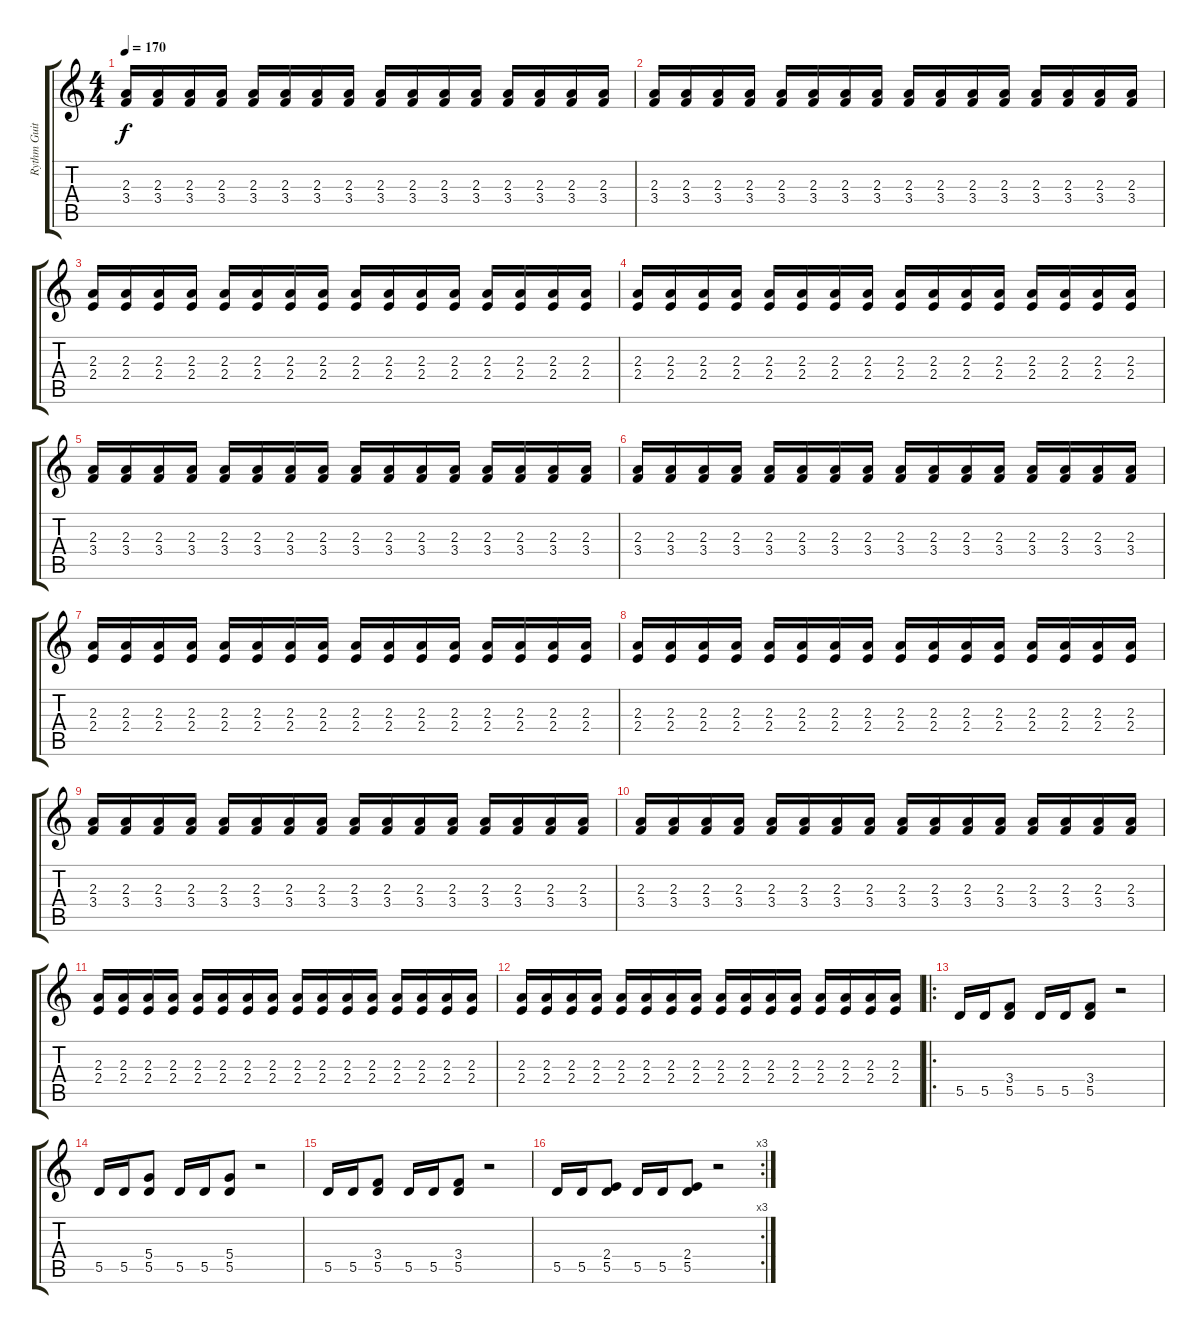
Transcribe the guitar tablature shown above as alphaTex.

\track ("Rythm Guitar" "Rythm Guit") {instrument distortionguitar}
\staff {score tabs}
\tuning (E4 B3 G3 D3 A2 E2) {hide}
\ts (4 4)
\tempo 170
\clef g2
\ks c
(2.3 3.4).16{dy f} (2.3 3.4).16 (2.3 3.4).16 (2.3 3.4).16 (2.3 3.4).16 (2.3 3.4).16 (2.3 3.4).16 (2.3 3.4).16 (2.3 3.4).16 (2.3 3.4).16 (2.3 3.4).16 (2.3 3.4).16 (2.3 3.4).16 (2.3 3.4).16 (2.3 3.4).16 (2.3 3.4).16 |
(2.3 3.4).16 (2.3 3.4).16 (2.3 3.4).16 (2.3 3.4).16 (2.3 3.4).16 (2.3 3.4).16 (2.3 3.4).16 (2.3 3.4).16 (2.3 3.4).16 (2.3 3.4).16 (2.3 3.4).16 (2.3 3.4).16 (2.3 3.4).16 (2.3 3.4).16 (2.3 3.4).16 (2.3 3.4).16 |
(2.3 2.4).16 (2.3 2.4).16 (2.3 2.4).16 (2.3 2.4).16 (2.3 2.4).16 (2.3 2.4).16 (2.3 2.4).16 (2.3 2.4).16 (2.3 2.4).16 (2.3 2.4).16 (2.3 2.4).16 (2.3 2.4).16 (2.3 2.4).16 (2.3 2.4).16 (2.3 2.4).16 (2.3 2.4).16 |
(2.3 2.4).16 (2.3 2.4).16 (2.3 2.4).16 (2.3 2.4).16 (2.3 2.4).16 (2.3 2.4).16 (2.3 2.4).16 (2.3 2.4).16 (2.3 2.4).16 (2.3 2.4).16 (2.3 2.4).16 (2.3 2.4).16 (2.3 2.4).16 (2.3 2.4).16 (2.3 2.4).16 (2.3 2.4).16 |
(2.3 3.4).16 (2.3 3.4).16 (2.3 3.4).16 (2.3 3.4).16 (2.3 3.4).16 (2.3 3.4).16 (2.3 3.4).16 (2.3 3.4).16 (2.3 3.4).16 (2.3 3.4).16 (2.3 3.4).16 (2.3 3.4).16 (2.3 3.4).16 (2.3 3.4).16 (2.3 3.4).16 (2.3 3.4).16 |
(2.3 3.4).16 (2.3 3.4).16 (2.3 3.4).16 (2.3 3.4).16 (2.3 3.4).16 (2.3 3.4).16 (2.3 3.4).16 (2.3 3.4).16 (2.3 3.4).16 (2.3 3.4).16 (2.3 3.4).16 (2.3 3.4).16 (2.3 3.4).16 (2.3 3.4).16 (2.3 3.4).16 (2.3 3.4).16 |
(2.3 2.4).16 (2.3 2.4).16 (2.3 2.4).16 (2.3 2.4).16 (2.3 2.4).16 (2.3 2.4).16 (2.3 2.4).16 (2.3 2.4).16 (2.3 2.4).16 (2.3 2.4).16 (2.3 2.4).16 (2.3 2.4).16 (2.3 2.4).16 (2.3 2.4).16 (2.3 2.4).16 (2.3 2.4).16 |
(2.3 2.4).16 (2.3 2.4).16 (2.3 2.4).16 (2.3 2.4).16 (2.3 2.4).16 (2.3 2.4).16 (2.3 2.4).16 (2.3 2.4).16 (2.3 2.4).16 (2.3 2.4).16 (2.3 2.4).16 (2.3 2.4).16 (2.3 2.4).16 (2.3 2.4).16 (2.3 2.4).16 (2.3 2.4).16 |
(2.3 3.4).16 (2.3 3.4).16 (2.3 3.4).16 (2.3 3.4).16 (2.3 3.4).16 (2.3 3.4).16 (2.3 3.4).16 (2.3 3.4).16 (2.3 3.4).16 (2.3 3.4).16 (2.3 3.4).16 (2.3 3.4).16 (2.3 3.4).16 (2.3 3.4).16 (2.3 3.4).16 (2.3 3.4).16 |
(2.3 3.4).16 (2.3 3.4).16 (2.3 3.4).16 (2.3 3.4).16 (2.3 3.4).16 (2.3 3.4).16 (2.3 3.4).16 (2.3 3.4).16 (2.3 3.4).16 (2.3 3.4).16 (2.3 3.4).16 (2.3 3.4).16 (2.3 3.4).16 (2.3 3.4).16 (2.3 3.4).16 (2.3 3.4).16 |
(2.3 2.4).16 (2.3 2.4).16 (2.3 2.4).16 (2.3 2.4).16 (2.3 2.4).16 (2.3 2.4).16 (2.3 2.4).16 (2.3 2.4).16 (2.3 2.4).16 (2.3 2.4).16 (2.3 2.4).16 (2.3 2.4).16 (2.3 2.4).16 (2.3 2.4).16 (2.3 2.4).16 (2.3 2.4).16 |
(2.3 2.4).16 (2.3 2.4).16 (2.3 2.4).16 (2.3 2.4).16 (2.3 2.4).16 (2.3 2.4).16 (2.3 2.4).16 (2.3 2.4).16 (2.3 2.4).16 (2.3 2.4).16 (2.3 2.4).16 (2.3 2.4).16 (2.3 2.4).16 (2.3 2.4).16 (2.3 2.4).16 (2.3 2.4).16 |
\ro
5.5.16 5.5.16 (3.4 5.5).8 5.5.16 5.5.16 (3.4 5.5).8 r.2 |
5.5.16 5.5.16 (5.4 5.5).8 5.5.16 5.5.16 (5.4 5.5).8 r.2 |
5.5.16 5.5.16 (3.4 5.5).8 5.5.16 5.5.16 (3.4 5.5).8 r.2 |
\rc 3
5.5.16 5.5.16 (2.4 5.5).8 5.5.16 5.5.16 (2.4 5.5).8 r.2
